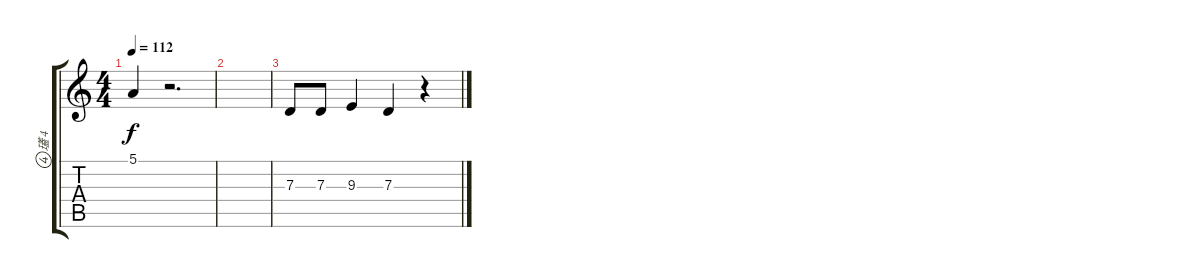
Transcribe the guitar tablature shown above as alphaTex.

\track ("瓂 4" "瓂 4") {instrument electricpiano1}
\staff {score tabs}
\tuning (E4 B3 G3 D3 A2 E2) {hide}
\ts (4 4)
\tempo 112
\clef g2
\ks c
5.1{t}.4{dy f} r.2{d} |
|
7.3.8 7.3.8 9.3.4 7.3.4 r.4
